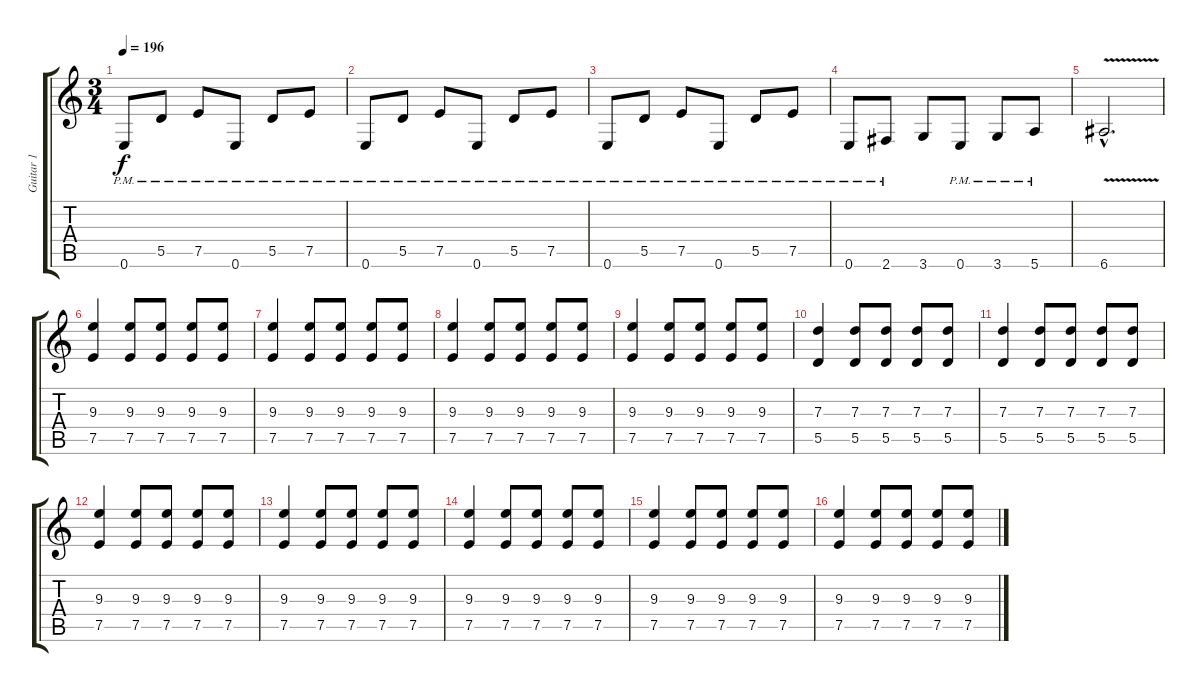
\track ("Guitar 1" "Guitar 1") {instrument distortionguitar}
\staff {score tabs}
\tuning (E4 B3 G3 D3 A2 E2) {hide}
\ts (3 4)
\tempo 196
\clef g2
\ks c
0.6{pm}.8{dy f} 5.5{pm}.8 7.5{pm}.8 0.6{pm}.8 5.5{pm}.8 7.5{pm}.8 |
0.6{pm}.8 5.5{pm}.8 7.5{pm}.8 0.6{pm}.8 5.5{pm}.8 7.5{pm}.8 |
0.6{pm}.8 5.5{pm}.8 7.5{pm}.8 0.6{pm}.8 5.5{pm}.8 7.5{pm}.8 |
0.6{pm}.8 2.6{pm}.8 3.6.8 0.6{pm}.8 3.6{pm}.8 5.6{pm}.8 |
6.6{v hac}.2{d} |
(9.3 7.5).4{volume 14} (9.3 7.5).8 (9.3 7.5).8 (9.3 7.5).8 (9.3 7.5).8 |
(9.3 7.5).4{volume 14} (9.3 7.5).8 (9.3 7.5).8 (9.3 7.5).8 (9.3 7.5).8 |
(9.3 7.5).4{volume 14} (9.3 7.5).8 (9.3 7.5).8 (9.3 7.5).8 (9.3 7.5).8 |
(9.3 7.5).4{volume 14} (9.3 7.5).8 (9.3 7.5).8 (9.3 7.5).8 (9.3 7.5).8 |
(7.3 5.5).4 (7.3 5.5).8 (7.3 5.5).8 (7.3 5.5).8 (7.3 5.5).8 |
(7.3 5.5).4 (7.3 5.5).8 (7.3 5.5).8 (7.3 5.5).8 (7.3 5.5).8 |
(9.3 7.5).4 (9.3 7.5).8 (9.3 7.5).8 (9.3 7.5).8 (9.3 7.5).8 |
(9.3 7.5).4 (9.3 7.5).8 (9.3 7.5).8 (9.3 7.5).8 (9.3 7.5).8 |
(9.3 7.5).4{volume 14} (9.3 7.5).8 (9.3 7.5).8 (9.3 7.5).8 (9.3 7.5).8 |
(9.3 7.5).4{volume 14} (9.3 7.5).8 (9.3 7.5).8 (9.3 7.5).8 (9.3 7.5).8 |
(9.3 7.5).4{volume 14} (9.3 7.5).8 (9.3 7.5).8 (9.3 7.5).8 (9.3 7.5).8
